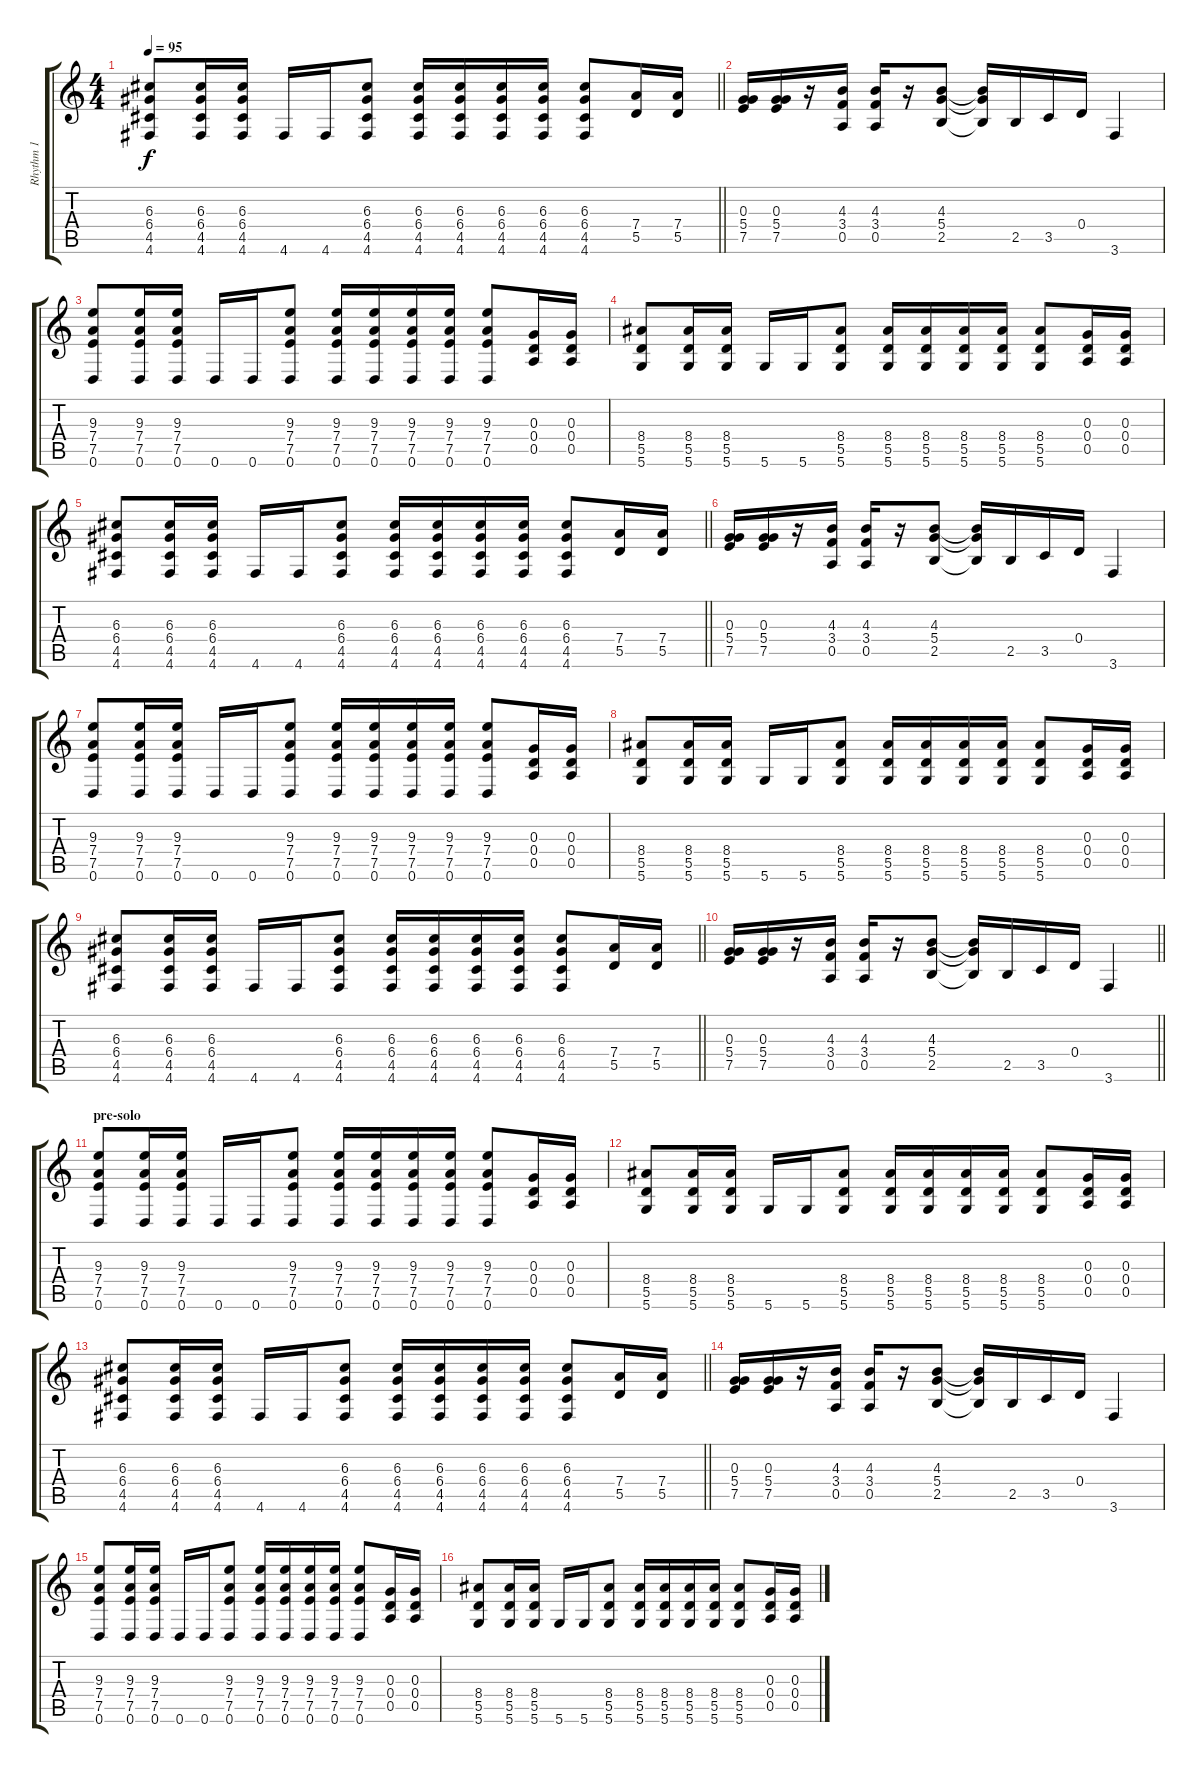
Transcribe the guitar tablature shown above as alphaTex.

\track ("Rhythm 1" "Rhythm 1") {instrument distortionguitar}
\staff {score tabs}
\tuning (E4 B3 G3 D3 A2 D2) {hide}
\ts (4 4)
\tempo 95
\clef g2
\barLineRight lightlight
\ks c
(6.3 6.4 4.5 4.6).8{dy f} (6.3 6.4 4.5 4.6).16 (6.3 6.4 4.5 4.6).16 4.6.16 4.6.16 (6.3 6.4 4.5 4.6).8 (6.3 6.4 4.5 4.6).16 (6.3 6.4 4.5 4.6).16 (6.3 6.4 4.5 4.6).16 (6.3 6.4 4.5 4.6).16 (6.3 6.4 4.5 4.6).8 (7.4 5.5).16 (7.4 5.5).16 |
(0.3 5.4 7.5).16 (0.3 5.4 7.5).16 r.16 (4.3 3.4 0.5).16 (4.3 3.4 0.5).16 r.16 (4.3 5.4 2.5).8 (4.3{t} 5.4{t} 2.5{t}).16 2.5.16 3.5.16 0.4.16 3.6.4 |
(9.3 7.4 7.5 0.6).8 (9.3 7.4 7.5 0.6).16 (9.3 7.4 7.5 0.6).16 0.6.16 0.6.16 (9.3 7.4 7.5 0.6).8 (9.3 7.4 7.5 0.6).16 (9.3 7.4 7.5 0.6).16 (9.3 7.4 7.5 0.6).16 (9.3 7.4 7.5 0.6).16 (9.3 7.4 7.5 0.6).8 (0.3 0.4 0.5).16 (0.3 0.4 0.5).16 |
(8.4 5.5 5.6).8 (8.4 5.5 5.6).16 (8.4 5.5 5.6).16 5.6.16 5.6.16 (8.4 5.5 5.6).8 (8.4 5.5 5.6).16 (8.4 5.5 5.6).16 (8.4 5.5 5.6).16 (8.4 5.5 5.6).16 (8.4 5.5 5.6).8 (0.3 0.4 0.5).16 (0.3 0.4 0.5).16 |
\barLineRight lightlight
(6.3 6.4 4.5 4.6).8 (6.3 6.4 4.5 4.6).16 (6.3 6.4 4.5 4.6).16 4.6.16 4.6.16 (6.3 6.4 4.5 4.6).8 (6.3 6.4 4.5 4.6).16 (6.3 6.4 4.5 4.6).16 (6.3 6.4 4.5 4.6).16 (6.3 6.4 4.5 4.6).16 (6.3 6.4 4.5 4.6).8 (7.4 5.5).16 (7.4 5.5).16 |
(0.3 5.4 7.5).16 (0.3 5.4 7.5).16 r.16 (4.3 3.4 0.5).16 (4.3 3.4 0.5).16 r.16 (4.3 5.4 2.5).8 (4.3{t} 5.4{t} 2.5{t}).16 2.5.16 3.5.16 0.4.16 3.6.4 |
(9.3 7.4 7.5 0.6).8 (9.3 7.4 7.5 0.6).16 (9.3 7.4 7.5 0.6).16 0.6.16 0.6.16 (9.3 7.4 7.5 0.6).8 (9.3 7.4 7.5 0.6).16 (9.3 7.4 7.5 0.6).16 (9.3 7.4 7.5 0.6).16 (9.3 7.4 7.5 0.6).16 (9.3 7.4 7.5 0.6).8 (0.3 0.4 0.5).16 (0.3 0.4 0.5).16 |
(8.4 5.5 5.6).8 (8.4 5.5 5.6).16 (8.4 5.5 5.6).16 5.6.16 5.6.16 (8.4 5.5 5.6).8 (8.4 5.5 5.6).16 (8.4 5.5 5.6).16 (8.4 5.5 5.6).16 (8.4 5.5 5.6).16 (8.4 5.5 5.6).8 (0.3 0.4 0.5).16 (0.3 0.4 0.5).16 |
\barLineRight lightlight
(6.3 6.4 4.5 4.6).8 (6.3 6.4 4.5 4.6).16 (6.3 6.4 4.5 4.6).16 4.6.16 4.6.16 (6.3 6.4 4.5 4.6).8 (6.3 6.4 4.5 4.6).16 (6.3 6.4 4.5 4.6).16 (6.3 6.4 4.5 4.6).16 (6.3 6.4 4.5 4.6).16 (6.3 6.4 4.5 4.6).8 (7.4 5.5).16 (7.4 5.5).16 |
\barLineRight lightlight
(0.3 5.4 7.5).16 (0.3 5.4 7.5).16 r.16 (4.3 3.4 0.5).16 (4.3 3.4 0.5).16 r.16 (4.3 5.4 2.5).8 (4.3{t} 5.4{t} 2.5{t}).16 2.5.16 3.5.16 0.4.16 3.6.4 |
\section ("" "pre-solo")
(9.3 7.4 7.5 0.6).8{volume 13 instrument distortionguitar} (9.3 7.4 7.5 0.6).16 (9.3 7.4 7.5 0.6).16 0.6.16 0.6.16 (9.3 7.4 7.5 0.6).8 (9.3 7.4 7.5 0.6).16 (9.3 7.4 7.5 0.6).16 (9.3 7.4 7.5 0.6).16 (9.3 7.4 7.5 0.6).16 (9.3 7.4 7.5 0.6).8 (0.3 0.4 0.5).16 (0.3 0.4 0.5).16 |
(8.4 5.5 5.6).8 (8.4 5.5 5.6).16 (8.4 5.5 5.6).16 5.6.16 5.6.16 (8.4 5.5 5.6).8 (8.4 5.5 5.6).16 (8.4 5.5 5.6).16 (8.4 5.5 5.6).16 (8.4 5.5 5.6).16 (8.4 5.5 5.6).8 (0.3 0.4 0.5).16 (0.3 0.4 0.5).16 |
\barLineRight lightlight
(6.3 6.4 4.5 4.6).8 (6.3 6.4 4.5 4.6).16 (6.3 6.4 4.5 4.6).16 4.6.16 4.6.16 (6.3 6.4 4.5 4.6).8 (6.3 6.4 4.5 4.6).16 (6.3 6.4 4.5 4.6).16 (6.3 6.4 4.5 4.6).16 (6.3 6.4 4.5 4.6).16 (6.3 6.4 4.5 4.6).8 (7.4 5.5).16 (7.4 5.5).16 |
(0.3 5.4 7.5).16 (0.3 5.4 7.5).16 r.16 (4.3 3.4 0.5).16 (4.3 3.4 0.5).16 r.16 (4.3 5.4 2.5).8 (4.3{t} 5.4{t} 2.5{t}).16 2.5.16 3.5.16 0.4.16 3.6.4 |
(9.3 7.4 7.5 0.6).8 (9.3 7.4 7.5 0.6).16 (9.3 7.4 7.5 0.6).16 0.6.16 0.6.16 (9.3 7.4 7.5 0.6).8 (9.3 7.4 7.5 0.6).16 (9.3 7.4 7.5 0.6).16 (9.3 7.4 7.5 0.6).16 (9.3 7.4 7.5 0.6).16 (9.3 7.4 7.5 0.6).8 (0.3 0.4 0.5).16 (0.3 0.4 0.5).16 |
(8.4 5.5 5.6).8 (8.4 5.5 5.6).16 (8.4 5.5 5.6).16 5.6.16 5.6.16 (8.4 5.5 5.6).8 (8.4 5.5 5.6).16 (8.4 5.5 5.6).16 (8.4 5.5 5.6).16 (8.4 5.5 5.6).16 (8.4 5.5 5.6).8 (0.3 0.4 0.5).16 (0.3 0.4 0.5).16
